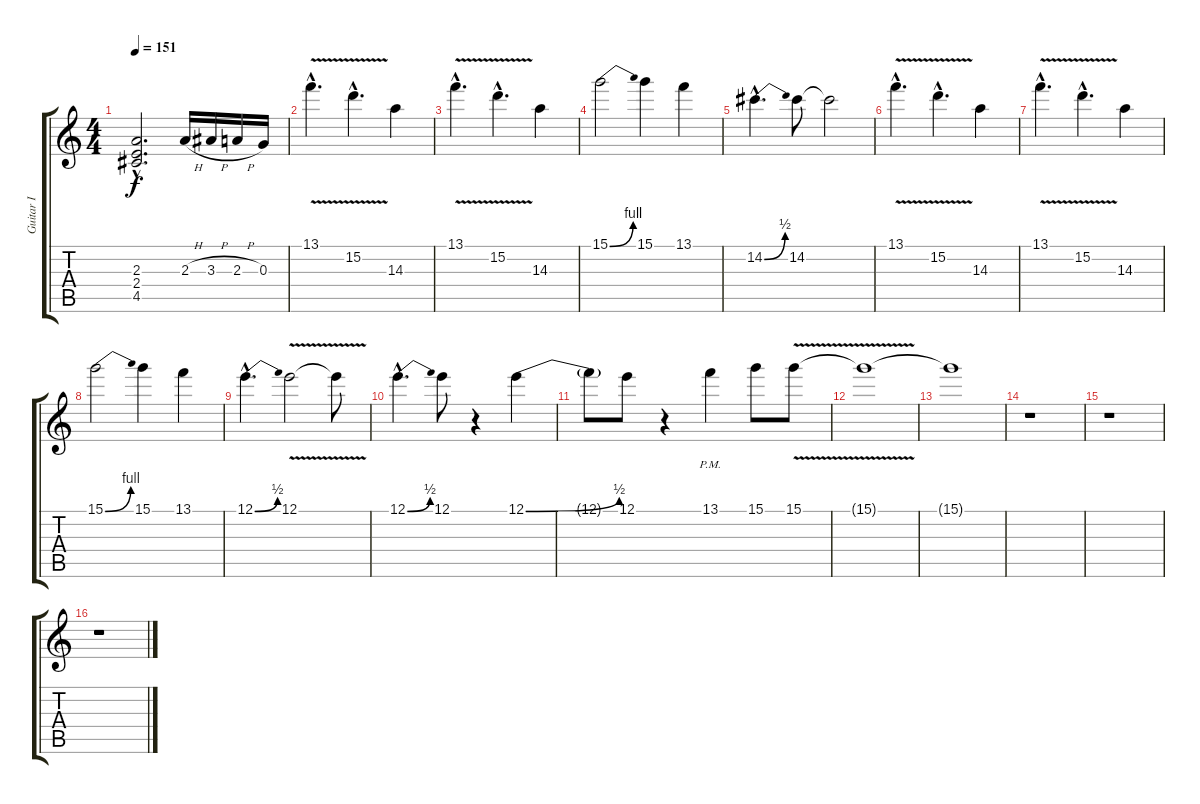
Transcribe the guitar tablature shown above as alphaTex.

\track ("Guitar I" "Guitar I") {instrument overdrivenguitar}
\staff {score tabs}
\tuning (E4 B3 G3 D3 A2 E2) {hide}
\ts (4 4)
\tempo 151
\clef g2
\ks c
(2.3{hac} 2.4{hac} 4.5{hac}).2{d dy f} 2.3{h}.16 3.3{h}.16 2.3{h}.16 0.3.16 |
13.1{v hac}.4{d} 15.2{v hac}.4{d} 14.3.4 |
13.1{v hac}.4{d} 15.2{v hac}.4{d} 14.3.4 |
15.1{be (bend 0 0 60 4)}.2 15.1.4 13.1.4 |
14.2{be (bend 0 0 60 2) hac}.4{d} 14.2.8 14.2{t}.2 |
13.1{v hac}.4{d} 15.2{v hac}.4{d} 14.3.4 |
13.1{v hac}.4{d} 15.2{v hac}.4{d} 14.3.4 |
15.1{be (bend 0 0 60 4)}.2 15.1.4 13.1.4 |
12.1{be (bend 0 0 60 2) hac}.4{d} 12.1{v}.2 12.1{t}.8 |
12.1{be (bend 0 0 60 2) hac}.4{d} 12.1.8 r.4 12.1{be (bend 0 0 60 2)}.4 |
12.1{t}.8 12.1.8 r.4 13.1{pm}.4 15.1.8 15.1{v}.8 |
15.1{t}.1 |
15.1{t}.1 |
r.1 |
r.1 |
r.1
